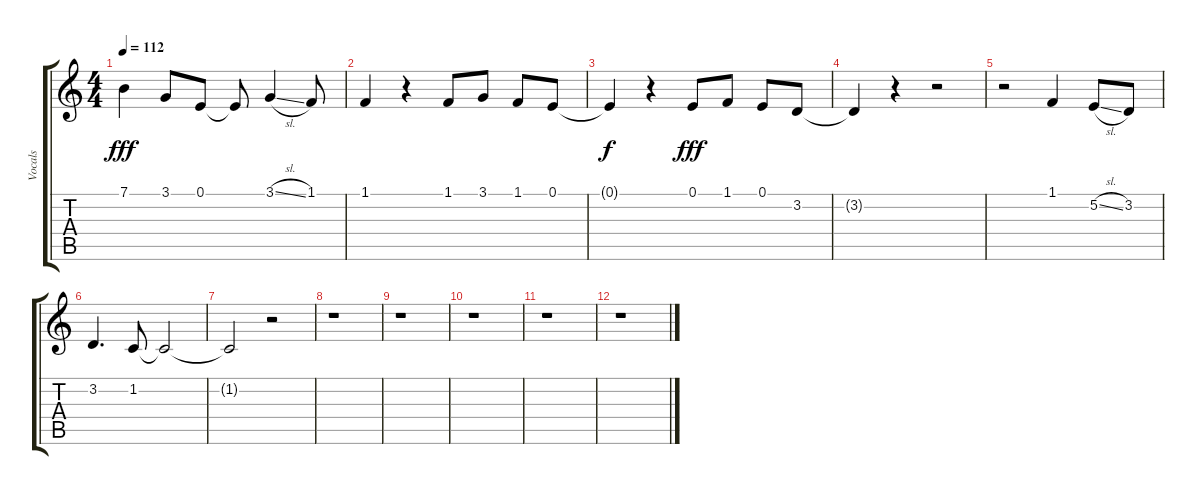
\track ("Vocals" "Vocals") {instrument voiceoohs}
\staff {score tabs}
\tuning (E4 B3 G3 D3 A2 E2) {hide}
\ts (4 4)
\tempo 112
\clef g2
\ks c
7.1.4{dy fff} 3.1.8 0.1.8 0.1{t}.8 3.1{sl}.4 1.1.8 |
1.1.4 r.4 1.1.8 3.1.8 1.1.8 0.1.8 |
0.1{t}.4{dy f} r.4 0.1.8{dy fff} 1.1.8 0.1.8 3.2.8 |
3.2{t}.4 r.4 r.2 |
r.2 1.1.4 5.2{sl}.8 3.2.8 |
3.2.4{d} 1.2.8 1.2{t}.2 |
1.2{t}.2 r.2 |
r.1 |
r.1 |
r.1 |
r.1 |
r.1
